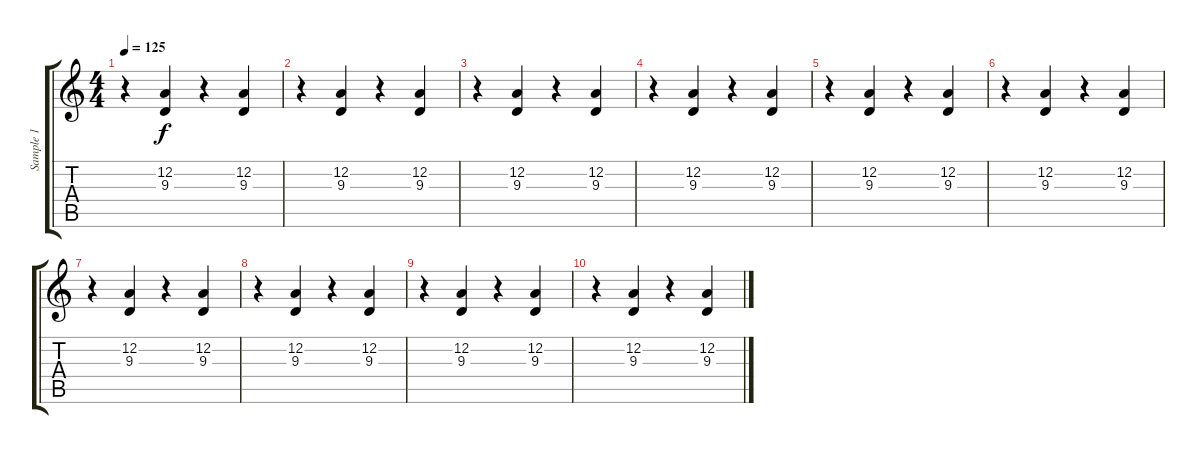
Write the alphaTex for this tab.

\track ("Sample 1" "Sample 1") {instrument lead1square}
\staff {score tabs}
\tuning (D4 A3 F3 C3 G2 C2) {hide}
\ts (4 4)
\tempo 125
\clef g2
\ks c
r.4{dy f} (12.2 9.3).4 r.4 (12.2 9.3).4 |
r.4 (12.2 9.3).4 r.4 (12.2 9.3).4 |
r.4 (12.2 9.3).4 r.4 (12.2 9.3).4 |
r.4 (12.2 9.3).4 r.4 (12.2 9.3).4 |
r.4 (12.2 9.3).4 r.4 (12.2 9.3).4 |
r.4 (12.2 9.3).4 r.4 (12.2 9.3).4 |
r.4 (12.2 9.3).4 r.4 (12.2 9.3).4 |
r.4 (12.2 9.3).4 r.4 (12.2 9.3).4 |
r.4 (12.2 9.3).4 r.4 (12.2 9.3).4 |
r.4 (12.2 9.3).4 r.4 (12.2 9.3).4
